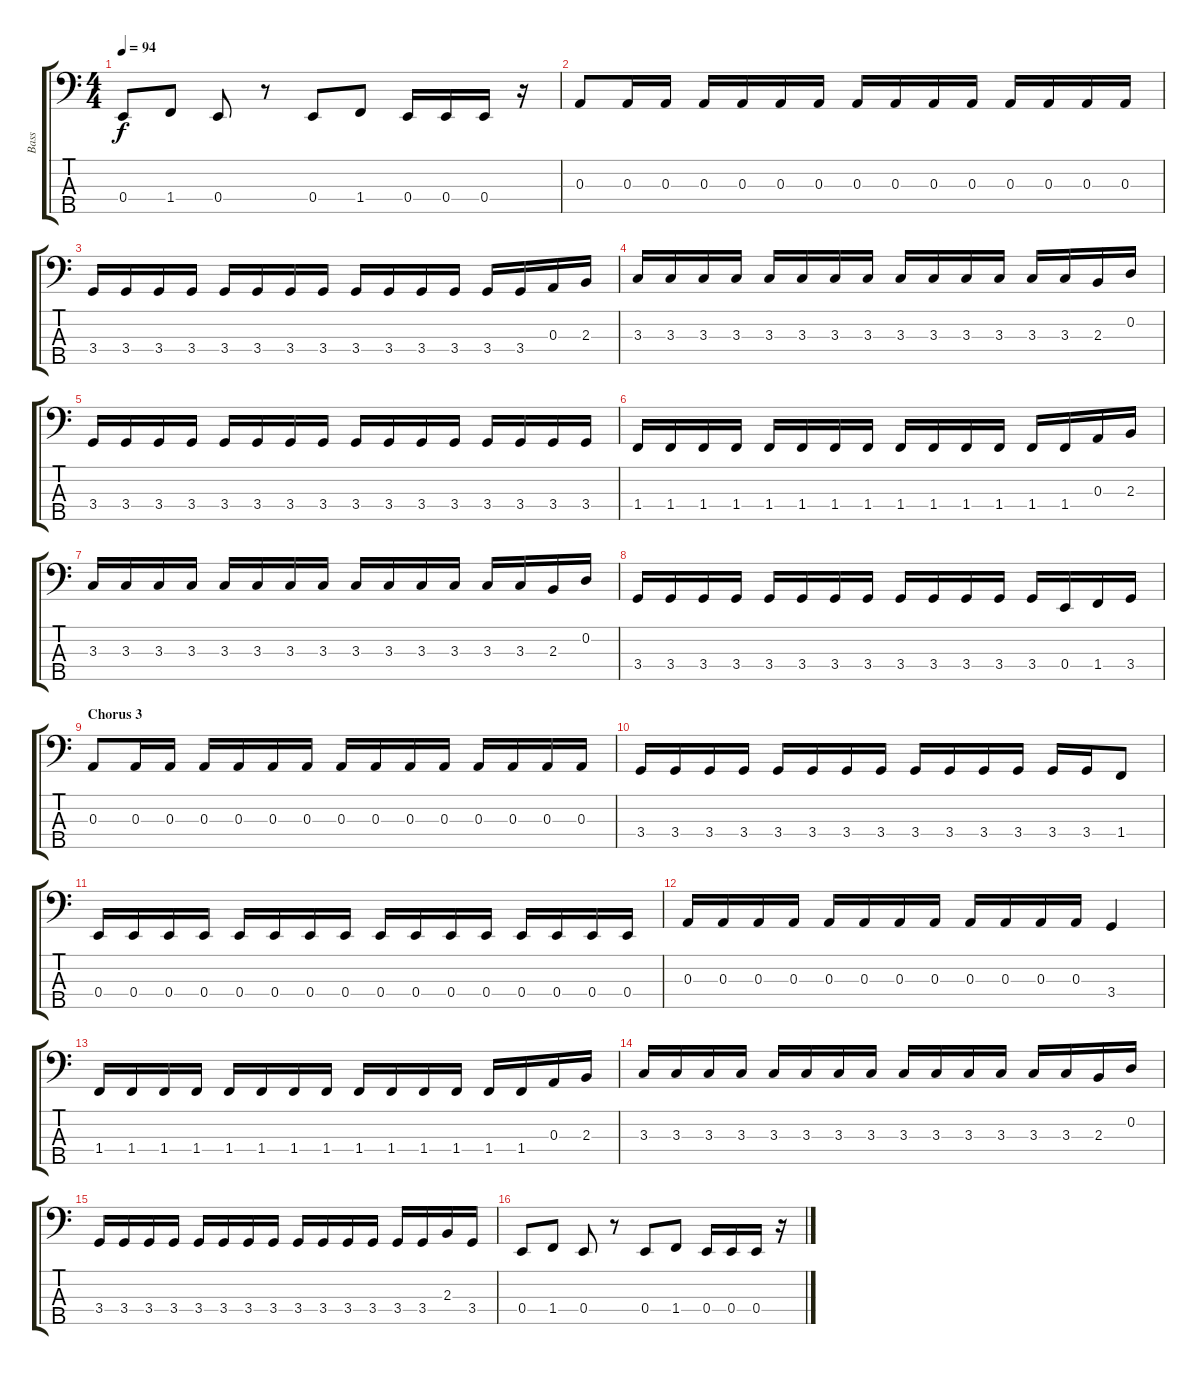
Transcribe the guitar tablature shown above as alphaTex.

\track ("Bass" "Bass") {instrument electricbassfinger}
\staff {score tabs}
\tuning (G2 D2 A1 E1 B0) {hide}
\ts (4 4)
\tempo 94
\clef f4
\ks c
0.4.8{dy f} 1.4.8 0.4.8 r.8 0.4.8 1.4.8 0.4.16 0.4.16 0.4.16 r.16 |
\section ("" "")
0.3.8 0.3.16 0.3.16 0.3.16 0.3.16 0.3.16 0.3.16 0.3.16 0.3.16 0.3.16 0.3.16 0.3.16 0.3.16 0.3.16 0.3.16 |
3.4.16 3.4.16 3.4.16 3.4.16 3.4.16 3.4.16 3.4.16 3.4.16 3.4.16 3.4.16 3.4.16 3.4.16 3.4.16 3.4.16 0.3.16 2.3.16 |
3.3.16 3.3.16 3.3.16 3.3.16 3.3.16 3.3.16 3.3.16 3.3.16 3.3.16 3.3.16 3.3.16 3.3.16 3.3.16 3.3.16 2.3.16 0.2.16 |
3.4.16 3.4.16 3.4.16 3.4.16 3.4.16 3.4.16 3.4.16 3.4.16 3.4.16 3.4.16 3.4.16 3.4.16 3.4.16 3.4.16 3.4.16 3.4.16 |
1.4.16 1.4.16 1.4.16 1.4.16 1.4.16 1.4.16 1.4.16 1.4.16 1.4.16 1.4.16 1.4.16 1.4.16 1.4.16 1.4.16 0.3.16 2.3.16 |
3.3.16 3.3.16 3.3.16 3.3.16 3.3.16 3.3.16 3.3.16 3.3.16 3.3.16 3.3.16 3.3.16 3.3.16 3.3.16 3.3.16 2.3.16 0.2.16 |
3.4.16 3.4.16 3.4.16 3.4.16 3.4.16 3.4.16 3.4.16 3.4.16 3.4.16 3.4.16 3.4.16 3.4.16 3.4.16 0.4.16 1.4.16 3.4.16 |
\section ("" "Chorus 3")
0.3.8 0.3.16 0.3.16 0.3.16 0.3.16 0.3.16 0.3.16 0.3.16 0.3.16 0.3.16 0.3.16 0.3.16 0.3.16 0.3.16 0.3.16 |
3.4.16 3.4.16 3.4.16 3.4.16 3.4.16 3.4.16 3.4.16 3.4.16 3.4.16 3.4.16 3.4.16 3.4.16 3.4.16 3.4.16 1.4.8 |
0.4.16 0.4.16 0.4.16 0.4.16 0.4.16 0.4.16 0.4.16 0.4.16 0.4.16 0.4.16 0.4.16 0.4.16 0.4.16 0.4.16 0.4.16 0.4.16 |
0.3.16 0.3.16 0.3.16 0.3.16 0.3.16 0.3.16 0.3.16 0.3.16 0.3.16 0.3.16 0.3.16 0.3.16 3.4.4 |
1.4.16 1.4.16 1.4.16 1.4.16 1.4.16 1.4.16 1.4.16 1.4.16 1.4.16 1.4.16 1.4.16 1.4.16 1.4.16 1.4.16 0.3.16 2.3.16 |
3.3.16 3.3.16 3.3.16 3.3.16 3.3.16 3.3.16 3.3.16 3.3.16 3.3.16 3.3.16 3.3.16 3.3.16 3.3.16 3.3.16 2.3.16 0.2.16 |
3.4.16 3.4.16 3.4.16 3.4.16 3.4.16 3.4.16 3.4.16 3.4.16 3.4.16 3.4.16 3.4.16 3.4.16 3.4.16 3.4.16 2.3.16 3.4.16 |
0.4.8 1.4.8 0.4.8 r.8 0.4.8 1.4.8 0.4.16 0.4.16 0.4.16 r.16
